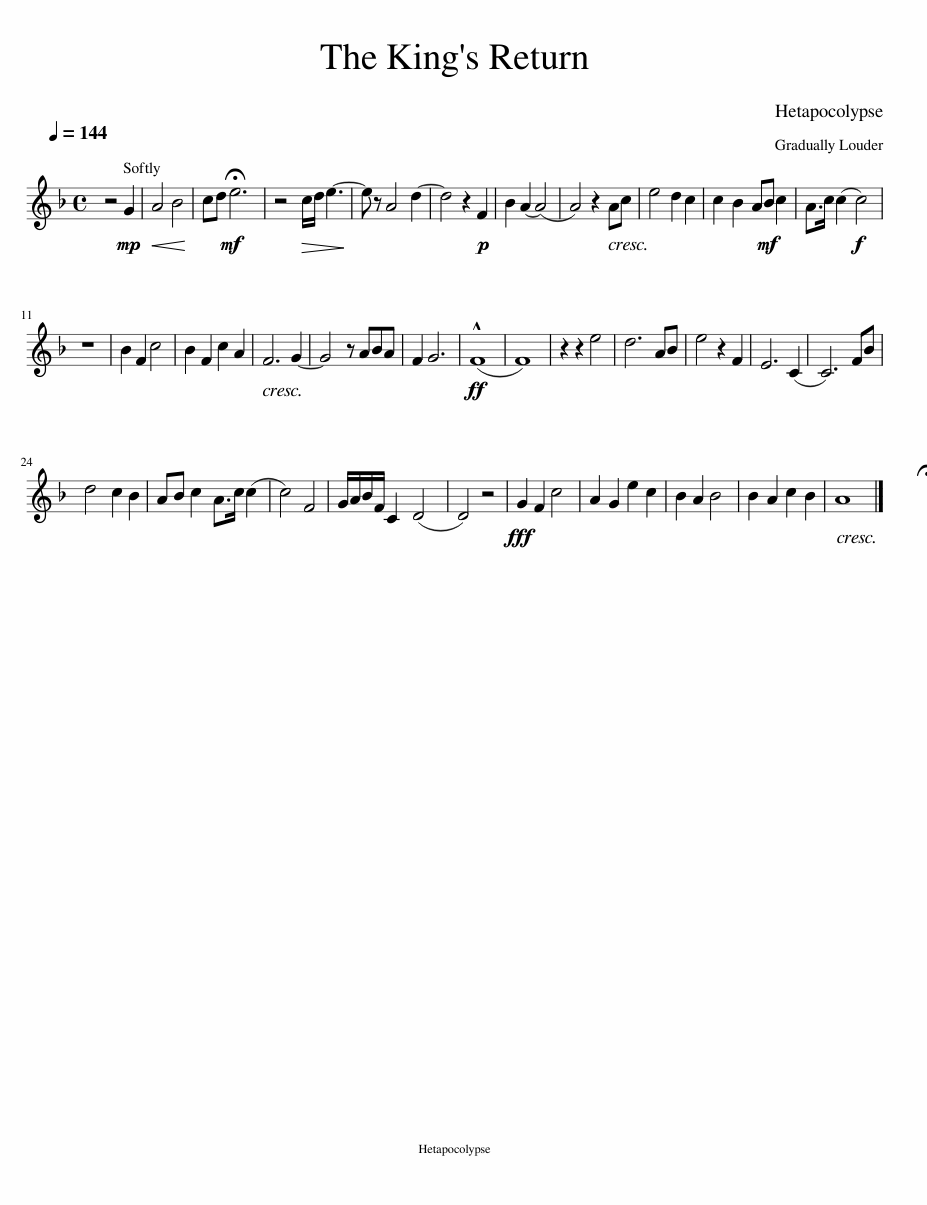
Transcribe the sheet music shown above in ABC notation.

X:1
L:1/8
Q:1/4=144
M:4/4
I:linebreak $
K:none
V:1 treble transpose=-7
V:1
[K:F] z4!mp! G2 |!<(! A4 B4!<)! | cd!mf! !fermata!e6 | z4!>(! c/d/ e3-!>)! | e z A4 d2- | %5
 d4 z2!p! F2 | B2 (A2 (A4) | A4) z2 Ac | e4 d2 c2 | c2 B2 A!mf!B c2 | %10
 A>c (c2!f! c4) |$ z8 | B2 F2 c4 | B2 F2 c2 A2 | F6 G2- | %15
 G4 z ABA | F2 G6 |!ff! (!^!F8 | F8) | z2 z2 e4 | %20
 d6 AB | e4 z2 F2 | E6 (C2 | C6) FB |$ d4 c2 B2 | %25
 AB c2 A>c (c2 | c4) F4 | G/A/B/F/ C2 (D4 | D4) z4 |!fff! G2 F2 c4 | %30
 A2 G2 e2 c2 | B2 A2 B4 | B2 A2 !fermata!c2 B2 | A8 |] %34
